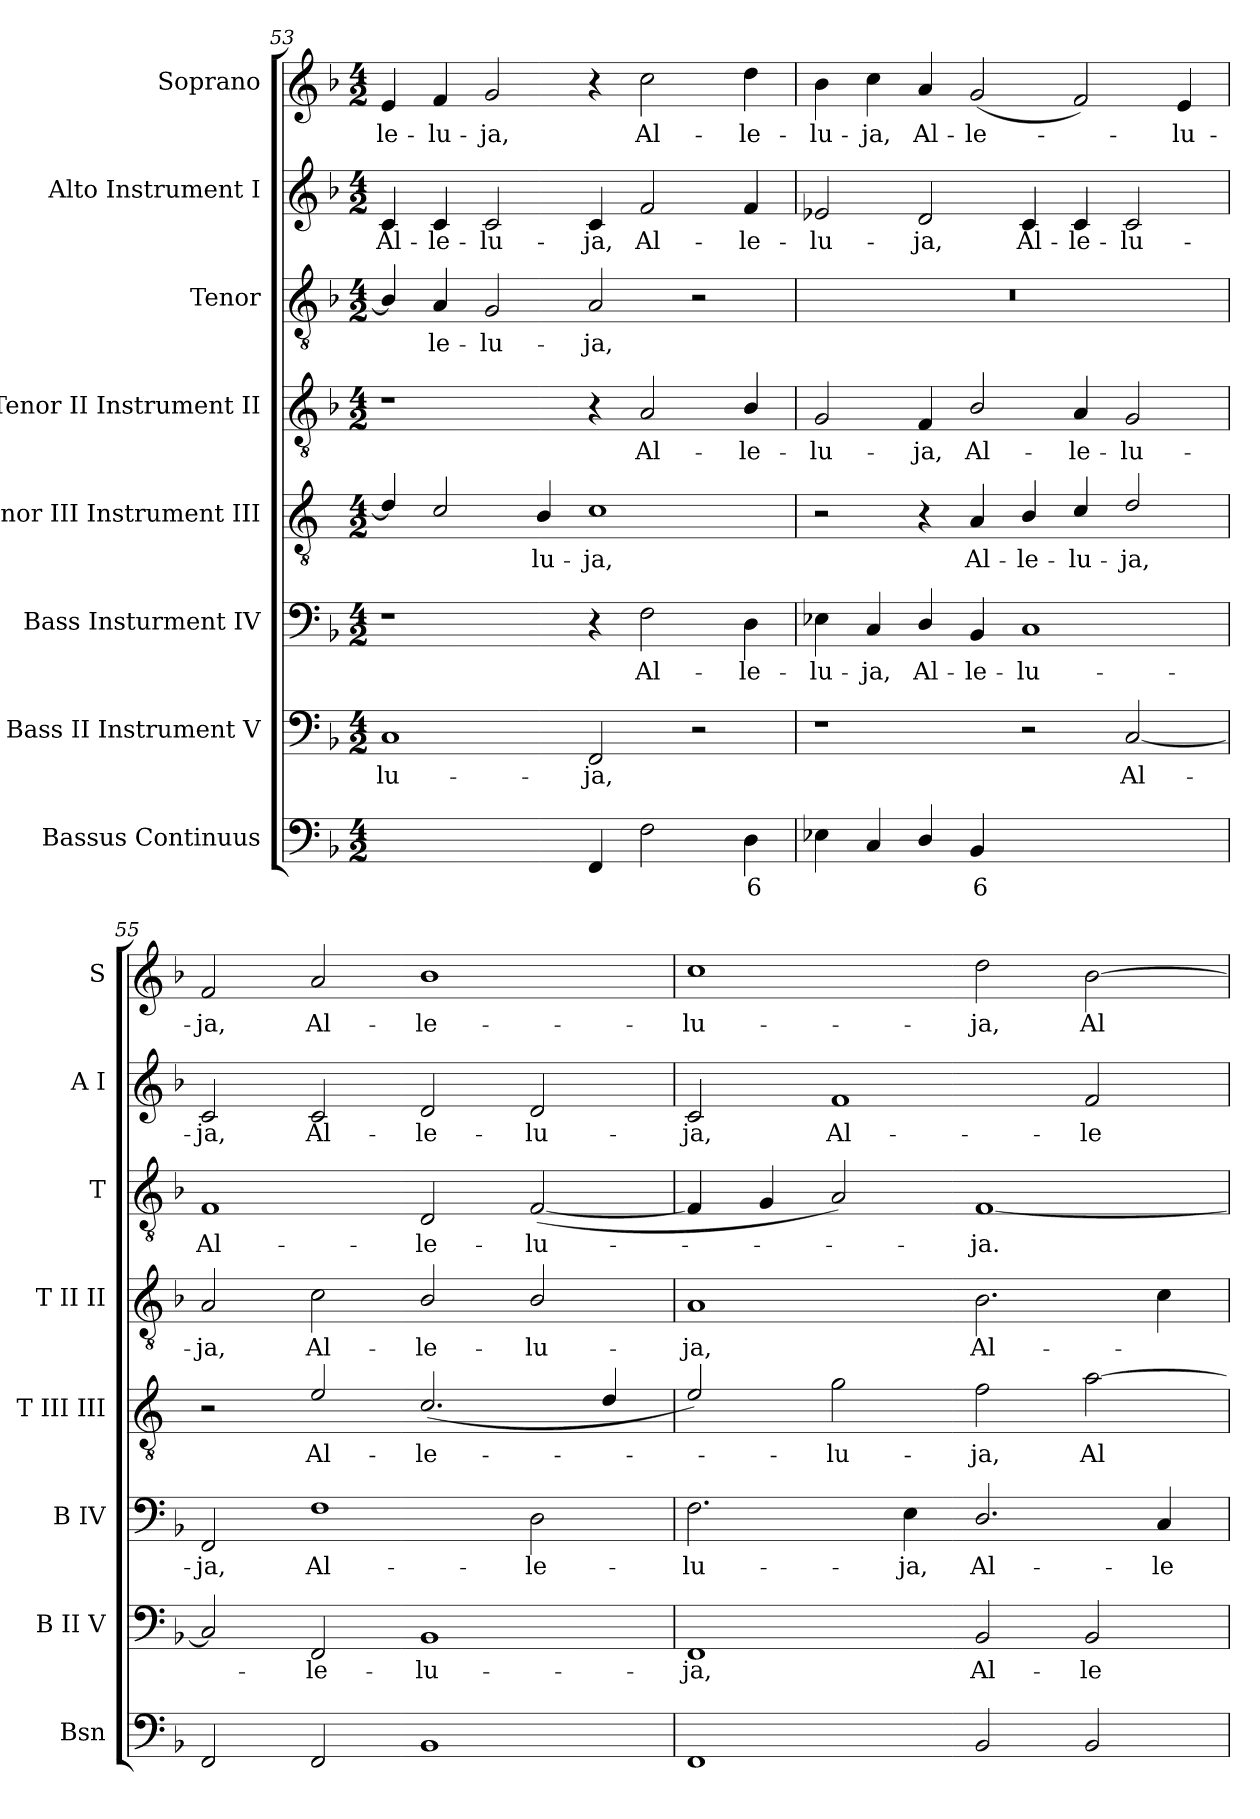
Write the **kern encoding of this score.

**kern	**text	**text	**kern	**text	**kern	**text	**kern	**text	**kern	**text	**kern	**text	**kern	**text	**kern	**text
*part8	*part8	*part8	*part7	*part7	*part6	*part6	*part5	*part5	*part4	*part4	*part3	*part3	*part2	*part2	*part1	*part1
*staff8	*staff8	*staff8	*staff7	*staff7	*staff6	*staff6	*staff5	*staff5	*staff4	*staff4	*staff3	*staff3	*staff2	*staff2	*staff1	*staff1
*I"Bassus Continuus	*	*	*I"Bass II Instrument V	*	*I"Bass Insturment IV	*	*I"Tenor III Instrument III	*	*I"Tenor II Instrument II	*	*I"Tenor	*	*I"Alto Instrument I	*	*I"Soprano	*
*I'Bsn	*	*	*I'B II V	*	*I'B IV	*	*I'T III III	*	*I'T II II	*	*I'T	*	*I'A I	*	*I'S	*
*clefF4	*	*	*clefF4	*	*clefF4	*	*clefGv2	*	*clefGv2	*	*clefGv2	*	*clefG2	*	*clefG2	*
*	*	*	*	*	*	*	*ITrd4c7	*	*	*	*	*	*	*	*	*
*k[b-]	*	*	*k[b-]	*	*k[b-]	*	*k[b-]	*	*k[b-]	*	*k[b-]	*	*k[b-]	*	*k[b-]	*
*F:	*	*	*F:	*	*F:	*	*F:	*	*F:	*	*F:	*	*F:	*	*F:	*
*M4/2	*	*	*M4/2	*	*M4/2	*	*M4/2	*	*M4/2	*	*M4/2	*	*M4/2	*	*M4/2	*
=53	=53	=53	=53	=53	=53	=53	=53	=53	=53	=53	=53	=53	=53	=53	=53	=53
!	!LO:LY:b	!LO:LY:b	!	!LO:LY:b	!	!	!	!	!	!	!	!	!	!LO:LY:b	!	!LO:LY:b
[4C/yy	7	3	1C	-lu-	1r	.	4G/]	.	1r	.	4B-/]	.	4c/	Al-	4e/	-le-
!	!LO:LY:b	!LO:LY:b	!	!	!	!	!	!	!	!	!	!LO:LY:b	!	!LO:LY:b	!	!LO:LY:b
4C/yy]	6	4	.	.	.	.	2F/	.	.	.	4A/	le-	4c/	-le-	4f/	-lu-
!	!	!LO:LY:b	!	!	!	!	!	!	!	!	!	!LO:LY:b	!	!LO:LY:b	!	!LO:LY:b
4C/yy	.	4	.	.	.	.	.	.	.	.	2G/	-lu-	2c/	-lu-	2g/	-ja,
!	!	!LO:LY:b	!	!	!	!	!	!LO:LY:b	!	!	!	!	!	!	!	!
4C/yy	.	3	.	.	.	.	4E/	lu-	.	.	.	.	.	.	.	.
!	!	!	!	!LO:LY:b	!	!	!	!LO:LY:b	!	!	!	!LO:LY:b	!	!LO:LY:b	!	!
4FF/	.	.	2FF/	-ja,	4r	.	1F	-ja,	4r	.	2A/	-ja,	4c/	-ja,	4r	.
!	!	!	!	!	!	!LO:LY:b	!	!	!	!LO:LY:b	!	!	!	!LO:LY:b	!	!LO:LY:b
2F\	.	.	.	.	2F\	Al-	.	.	2A/	Al-	.	.	2f/	Al-	2cc\	Al-
.	.	.	2r	.	.	.	.	.	.	.	2r	.	.	.	.	.
!	!LO:LY:b	!	!	!	!	!LO:LY:b	!	!	!	!LO:LY:b	!	!	!	!LO:LY:b	!	!LO:LY:b
4D\	6	.	.	.	4D\	-le-	.	.	4B-/	-le-	.	.	4f/	-le-	4dd\	-le-
=54	=54	=54	=54	=54	=54	=54	=54	=54	=54	=54	=54	=54	=54	=54	=54	=54
!	!	!	!	!	!	!LO:LY:b	!	!	!	!LO:LY:b	!	!	!	!LO:LY:b	!	!LO:LY:b
4E-X\	.	.	1r	.	4E-X\	-lu-	2r	.	2G/	-lu-	0r	.	2e-X/	-lu-	4b-\	-lu-
!	!	!	!	!	!	!LO:LY:b	!	!	!	!	!	!	!	!	!	!LO:LY:b
4C/	.	.	.	.	4C/	-ja,	.	.	.	.	.	.	.	.	4cc\	-ja,
!	!	!	!	!	!	!LO:LY:b	!	!	!	!LO:LY:b	!	!	!	!LO:LY:b	!	!LO:LY:b
4D/	.	.	.	.	4D/	Al-	4r	.	4F/	-ja,	.	.	2d/	-ja,	4a/	Al-
!	!LO:LY:b	!	!	!	!	!LO:LY:b	!	!LO:LY:b	!	!LO:LY:b	!	!	!	!	!	!LO:LY:b
4BB-/	6	.	.	.	4BB-/	-le-	4D/	Al-	2B-/	Al-	.	.	.	.	(<2g/	-le-
!	!LO:LY:b	!LO:LY:b	!	!	!	!LO:LY:b	!	!LO:LY:b	!	!	!	!	!	!LO:LY:b	!	!
[4C/yy	7	3	2r	.	1C	-lu-	4E/	-le-	.	.	.	.	4c/	Al-	.	.
!	!LO:LY:b	!LO:LY:b	!	!	!	!	!	!LO:LY:b	!	!LO:LY:b	!	!	!	!LO:LY:b	!	!
4C/yy]	6	4	.	.	.	.	4F/	-lu-	4A/	-le-	.	.	4c/	-le-	2f/)	.
!	!	!LO:LY:b	!	!LO:LY:b	!	!	!	!LO:LY:b	!	!LO:LY:b	!	!	!	!LO:LY:b	!	!
4C/yy	.	4	[2C/	Al-	.	.	2G/	-ja,	2G/	-lu-	.	.	2c/	-lu-	.	.
!	!	!LO:LY:b	!	!	!	!	!	!	!	!	!	!	!	!	!	!LO:LY:b
4C/yy	.	3	.	.	.	.	.	.	.	.	.	.	.	.	4e/	lu-
=55	=55	=55	=55	=55	=55	=55	=55	=55	=55	=55	=55	=55	=55	=55	=55	=55
!	!	!	!	!	!	!LO:LY:b	!	!	!	!LO:LY:b	!	!LO:LY:b	!	!LO:LY:b	!	!LO:LY:b
2FF/	.	.	2C/]	.	2FF/	-ja,	2r	.	2A/	-ja,	1F	Al-	2c/	-ja,	2f/	-ja,
!	!	!	!	!LO:LY:b	!	!LO:LY:b	!	!LO:LY:b	!	!LO:LY:b	!	!	!	!LO:LY:b	!	!LO:LY:b
2FF/	.	.	2FF/	le-	1F	Al-	2A/	Al-	2c\	Al-	.	.	2c/	Al-	2a/	Al-
!	!	!	!	!LO:LY:b	!	!	!	!LO:LY:b	!	!LO:LY:b	!	!LO:LY:b	!	!LO:LY:b	!	!LO:LY:b
1BB-	.	.	1BB-	-lu-	.	.	(<2.F/	-le-	2B-/	-le-	2D/	-le-	2d/	-le-	1b-	-le-
!	!	!	!	!	!	!LO:LY:b	!	!	!	!LO:LY:b	!	!LO:LY:b	!	!LO:LY:b	!	!
.	.	.	.	.	2D\	-le-	.	.	2B-/	-lu-	(<[2F/	-lu-	2d/	-lu-	.	.
.	.	.	.	.	.	.	4G/	.	.	.	.	.	.	.	.	.
!!LO:PB:g=z
=56	=56	=56	=56	=56	=56	=56	=56	=56	=56	=56	=56	=56	=56	=56	=56	=56
!	!	!	!	!LO:LY:b	!	!LO:LY:b	!	!	!	!LO:LY:b	!	!	!	!LO:LY:b	!	!LO:LY:b
1FF	.	.	1FF	-ja,	2.F\	-lu-	2A/)	.	1A	-ja,	4F/]	.	2c/	-ja,	1cc	-lu-
.	.	.	.	.	.	.	.	.	.	.	4G/	.	.	.	.	.
!	!	!	!	!	!	!	!	!LO:LY:b	!	!	!	!	!	!LO:LY:b	!	!
.	.	.	.	.	.	.	2c\	lu-	.	.	2A/)	.	1f	Al-	.	.
!	!	!	!	!	!	!LO:LY:b	!	!	!	!	!	!	!	!	!	!
.	.	.	.	.	4E\	-ja,	.	.	.	.	.	.	.	.	.	.
!	!	!	!	!LO:LY:b	!	!LO:LY:b	!	!LO:LY:b	!	!LO:LY:b	!	!LO:LY:b	!	!	!	!LO:LY:b
2BB-/	.	.	2BB-/	Al-	2.D/	Al-	2B-\	-ja,	2.B-\	Al-	[1F	ja.	.	.	2dd\	-ja,
!	!	!	!	!LO:LY:b	!	!	!	!LO:LY:b	!	!	!	!	!	!LO:LY:b	!	!LO:LY:b
2BB-/	.	.	2BB-/	-le-	.	.	[2d\	Al-	.	.	.	.	2f/	-le-	[2b-\	Al-
!	!	!	!	!	!	!LO:LY:b	!	!	!	!	!	!	!	!	!	!
.	.	.	.	.	4C/	-le-	.	.	4c\	.	.	.	.	.	.	.
=	=	=	=	=	=	=	=	=	=	=	=	=	=	=	=	=
*-	*-	*-	*-	*-	*-	*-	*-	*-	*-	*-	*-	*-	*-	*-	*-	*-
